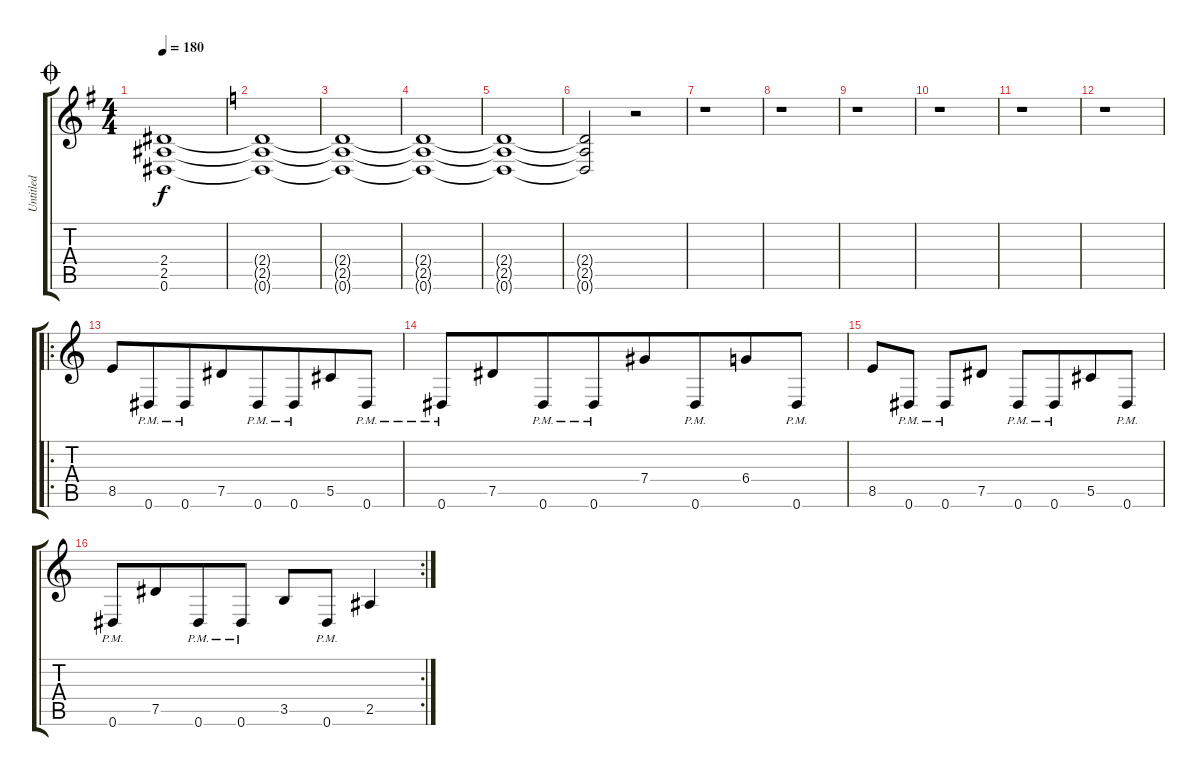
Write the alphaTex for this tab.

\track ("Untitled" "Untitled") {instrument distortionguitar}
\staff {score tabs}
\tuning (Eb4 Bb3 Gb3 Db3 Ab2 Eb2) {hide}
\ts (4 4)
\jump coda
\tempo 180
\clef g2
\ks g
(2.4 2.5 0.6).1{dy f} |
\ks c
(2.4{t} 2.5{t} 0.6{t}).1 |
(2.4{t} 2.5{t} 0.6{t}).1 |
(2.4{t} 2.5{t} 0.6{t}).1 |
(2.4{t} 2.5{t} 0.6{t}).1 |
(2.4{t} 2.5{t} 0.6{t}).2 r.2 |
r.1 |
r.1 |
r.1 |
r.1 |
r.1 |
r.1 |
\ro
8.5.8 0.6{pm}.8{beam merge} 0.6{pm}.8{beam merge} 7.5.8{beam merge} 0.6{pm}.8 0.6{pm}.8{beam merge} 5.5.8{beam merge} 0.6{pm}.8 |
0.6{pm}.8 7.5.8{beam merge} 0.6{pm}.8{beam merge} 0.6{pm}.8{beam merge} 7.4.8{beam merge} 0.6{pm}.8{beam merge} 6.4.8{beam merge} 0.6{pm}.8 |
8.5.8 0.6{pm}.8 0.6{pm}.8{beam merge} 7.5.8 0.6{pm}.8 0.6{pm}.8{beam merge} 5.5.8 0.6{pm}.8 |
\rc 2
0.6{pm}.8{beam merge} 7.5.8{beam merge} 0.6{pm}.8{beam merge} 0.6{pm}.8 3.5.8 0.6{pm}.8{beam merge} 2.5.4
